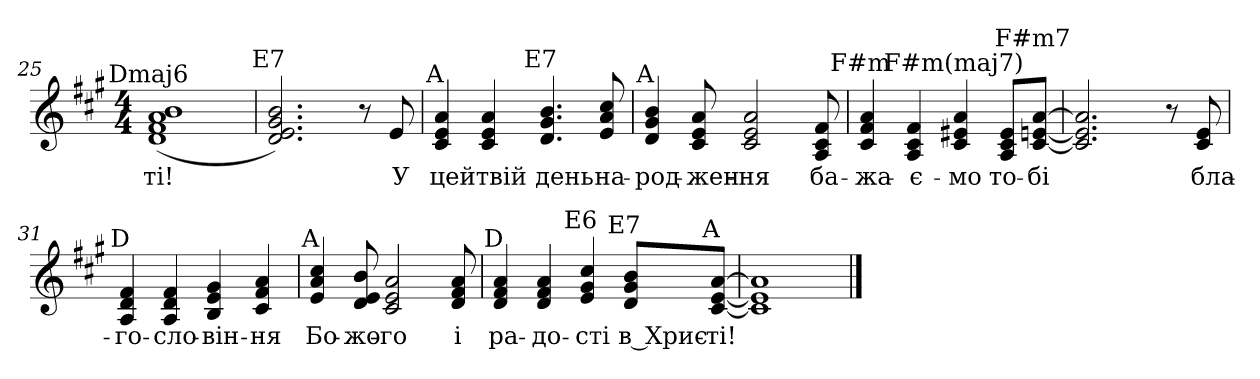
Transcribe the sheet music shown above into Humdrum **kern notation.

**kern	**text
*part1	*part1
*staff1	*staff1
*clefG2	*
*k[f#c#g#]	*
*A:	*
*M4/4	*
=25	=25
!LO:TX:a:cj:t=Dmaj6	!
!	!LO:LY:b:color=#000000
(1di 1f#i 1ai 1bi	-ті!
=26	=26
!LO:TX:a:cj:t=E7	!
2.di/ 2.ei 2.g#i 2.bi)	.
8r	.
!	!LO:LY:b:color=#000000
8ei/	У
=27	=27
!LO:TX:a:cj:t=A	!
!	!LO:LY:b:color=#000000
4c#i/ 4ei 4ai	цей
!	!LO:LY:b:color=#000000
4c#i/ 4ei 4ai	твій
!LO:TX:a:cj:t=E7	!
!	!LO:LY:b:color=#000000
4.di/ 4.g#i 4.bi	день
!	!LO:LY:b:color=#000000
8ei/ 8ai 8cc#i	на-
!!LO:LB:g=z
=28	=28
!LO:TX:a:cj:t=A	!
!	!LO:LY:b:color=#000000
4di/ 4g#i 4bi	-род-
!	!LO:LY:b:color=#000000
8c#i/ 8ei 8ai	-жен-
!	!LO:LY:b:color=#000000
2c#i/ 2ei 2ai	-ня
!	!LO:LY:b:color=#000000
8Ai/ 8c#i 8f#i	ба-
=29	=29
!LO:TX:a:cj:t=F#m	!
!	!LO:LY:b:color=#000000
4c#i/ 4f#i 4ai	-жа-
!	!LO:LY:b:color=#000000
4Ai/ 4c#i 4f#i	-є-
!LO:TX:a:cj:t=F#m(maj7)	!
!	!LO:LY:b:color=#000000
4c#i/ 4e#Xi 4ai	-мо
!	!LO:LY:b:color=#000000
8Ai/ 8c#i/ 8e#i/L	то-
!LO:TX:a:cj:t=F#m7	!
!	!LO:LY:b:color=#000000
[<8c#i/ [<8eni/ [>8ai/J	-бі
=30	=30
2.c#i/] 2.ei] 2.ai]	.
8r	.
!	!LO:LY:b:color=#000000
8c#i/ 8ei	бла-
!!LO:LB:g=z
=31	=31
!LO:TX:a:cj:t=D	!
!	!LO:LY:b:color=#000000
4Ai/ 4di 4f#i	-го-
!	!LO:LY:b:color=#000000
4Ai/ 4di 4f#i	-сло-
!	!LO:LY:b:color=#000000
4Bi/ 4ei 4g#i	-він-
!	!LO:LY:b:color=#000000
4c#i/ 4f#i 4ai	-ня
=32	=32
!LO:TX:a:cj:t=A	!
!	!LO:LY:b:color=#000000
4ei/ 4ai 4cc#i	Бо-
!	!LO:LY:b:color=#000000
8di/ 8ei 8bi	-жо-
!	!LO:LY:b:color=#000000
2c#i/ 2ei 2ai	-го
!	!LO:LY:b:color=#000000
8di/ 8f#i 8ai	і
=33	=33
!LO:TX:a:cj:t=D	!
!	!LO:LY:b:color=#000000
4di/ 4f#i 4ai	ра-
!	!LO:LY:b:color=#000000
4di/ 4f#i 4ai	-до-
!LO:TX:a:cj:t=E6	!
!	!LO:LY:b:color=#000000
4ei/ 4g#i 4cc#i	-сті
!LO:TX:a:cj:t=E7	!
!	!LO:LY:b:color=#000000
8di/ 8g#i/ 8bi/L	в Хрис-
!LO:TX:a:cj:t=A	!
!	!LO:LY:b:color=#000000
[<8c#i/ [<8ei/ [>8ai/J	-ті!
=34	=34
1c#i] 1ei] 1ai]	.
==	==
*-	*-
